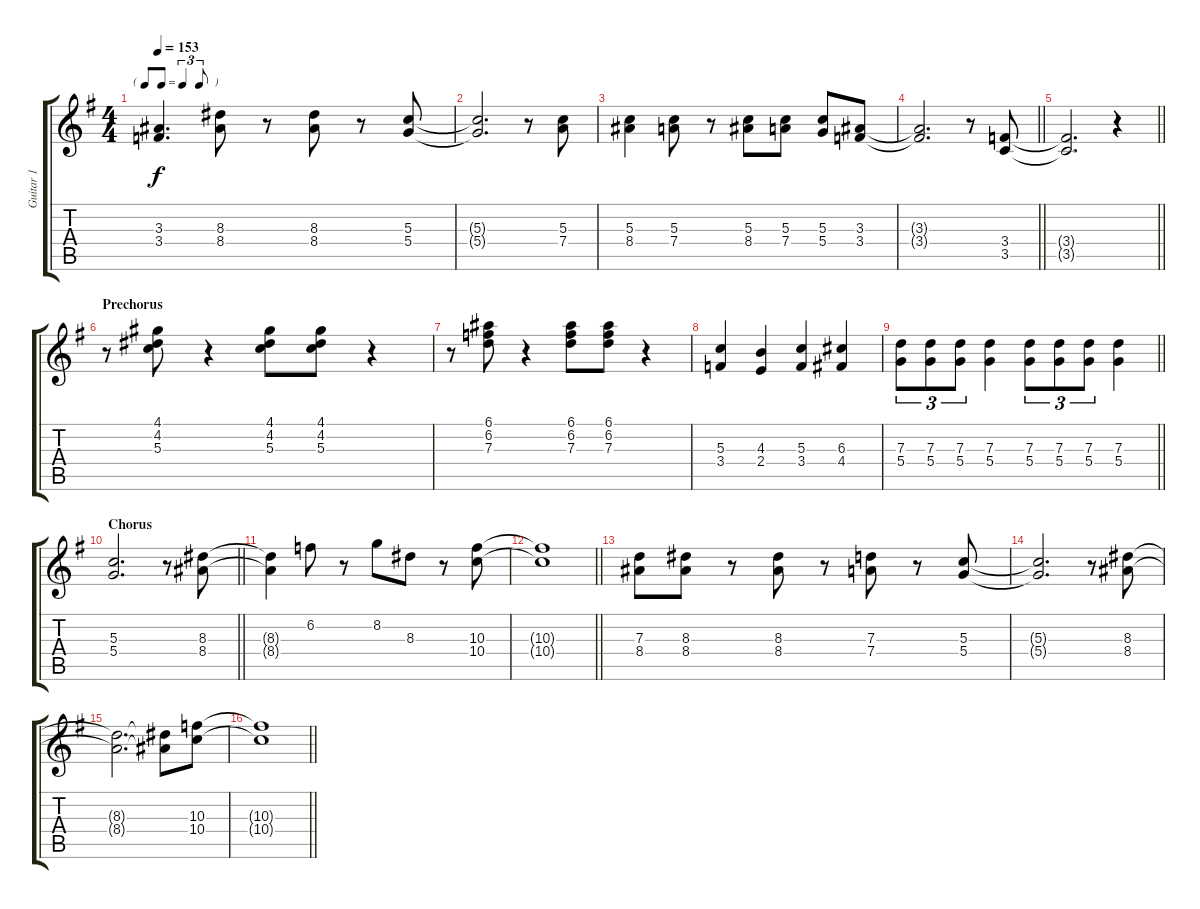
\track ("Guitar 1" "Guitar 1") {instrument overdrivenguitar}
\staff {score tabs}
\tuning (E4 B3 G3 D3 A2 E2) {hide}
\ts (4 4)
\tf triplet8th
\tempo 153
\clef g2
\ks g
(3.3{t} 3.4{t}).4{d dy f} (8.3 8.4).8 r.8 (8.3 8.4).8 r.8 (5.3 5.4).8 |
(5.3{t} 5.4{t}).2{d} r.8 (5.3 7.4).8 |
(5.3 8.4).4 (5.3 7.4).8 r.8 (5.3 8.4).8 (5.3 7.4).8 (5.3 5.4).8 (3.3 3.4).8 |
\barLineRight lightlight
(3.3{t} 3.4{t}).2{d} r.8 (3.4 3.5).8 |
\barLineRight lightlight
(3.4{t} 3.5{t}).2{d} r.4 |
\section ("" "Prechorus")
r.8 (4.1 4.2 5.3).8 r.4 (4.1 4.2 5.3).8 (4.1 4.2 5.3).8 r.4 |
r.8 (6.1 6.2 7.3).8 r.4 (6.1 6.2 7.3).8 (6.1 6.2 7.3).8 r.4 |
(5.3 3.4).4 (4.3 2.4).4 (5.3 3.4).4 (6.3 4.4).4 |
\barLineRight lightlight
(7.3 5.4).8{tu (3 2)} (7.3 5.4).8{tu (3 2)} (7.3 5.4).8{tu (3 2)} (7.3 5.4).4 (7.3 5.4).8{tu (3 2)} (7.3 5.4).8{tu (3 2)} (7.3 5.4).8{tu (3 2)} (7.3 5.4).4 |
\section ("" "Chorus")
\barLineRight lightlight
(5.3 5.4).2{d} r.8 (8.3 8.4).8 |
(8.3{t} 8.4{t}).4 6.2.8 r.8 8.2.8 8.3.8 r.8 (10.3 10.4).8 |
\barLineRight lightlight
(10.3{t} 10.4{t}).1 |
(7.3 8.4).8 (8.3 8.4).8 r.8 (8.3 8.4).8 r.8 (7.3 7.4).8 r.8 (5.3 5.4).8 |
(5.3{t} 5.4{t}).2{d} r.8 (8.3 8.4).8 |
(8.3{t} 8.4{t}).2{d} (8.3{t} 8.4{t}).8 (10.3 10.4).8 |
\barLineRight lightlight
(10.3{t} 10.4{t}).1
